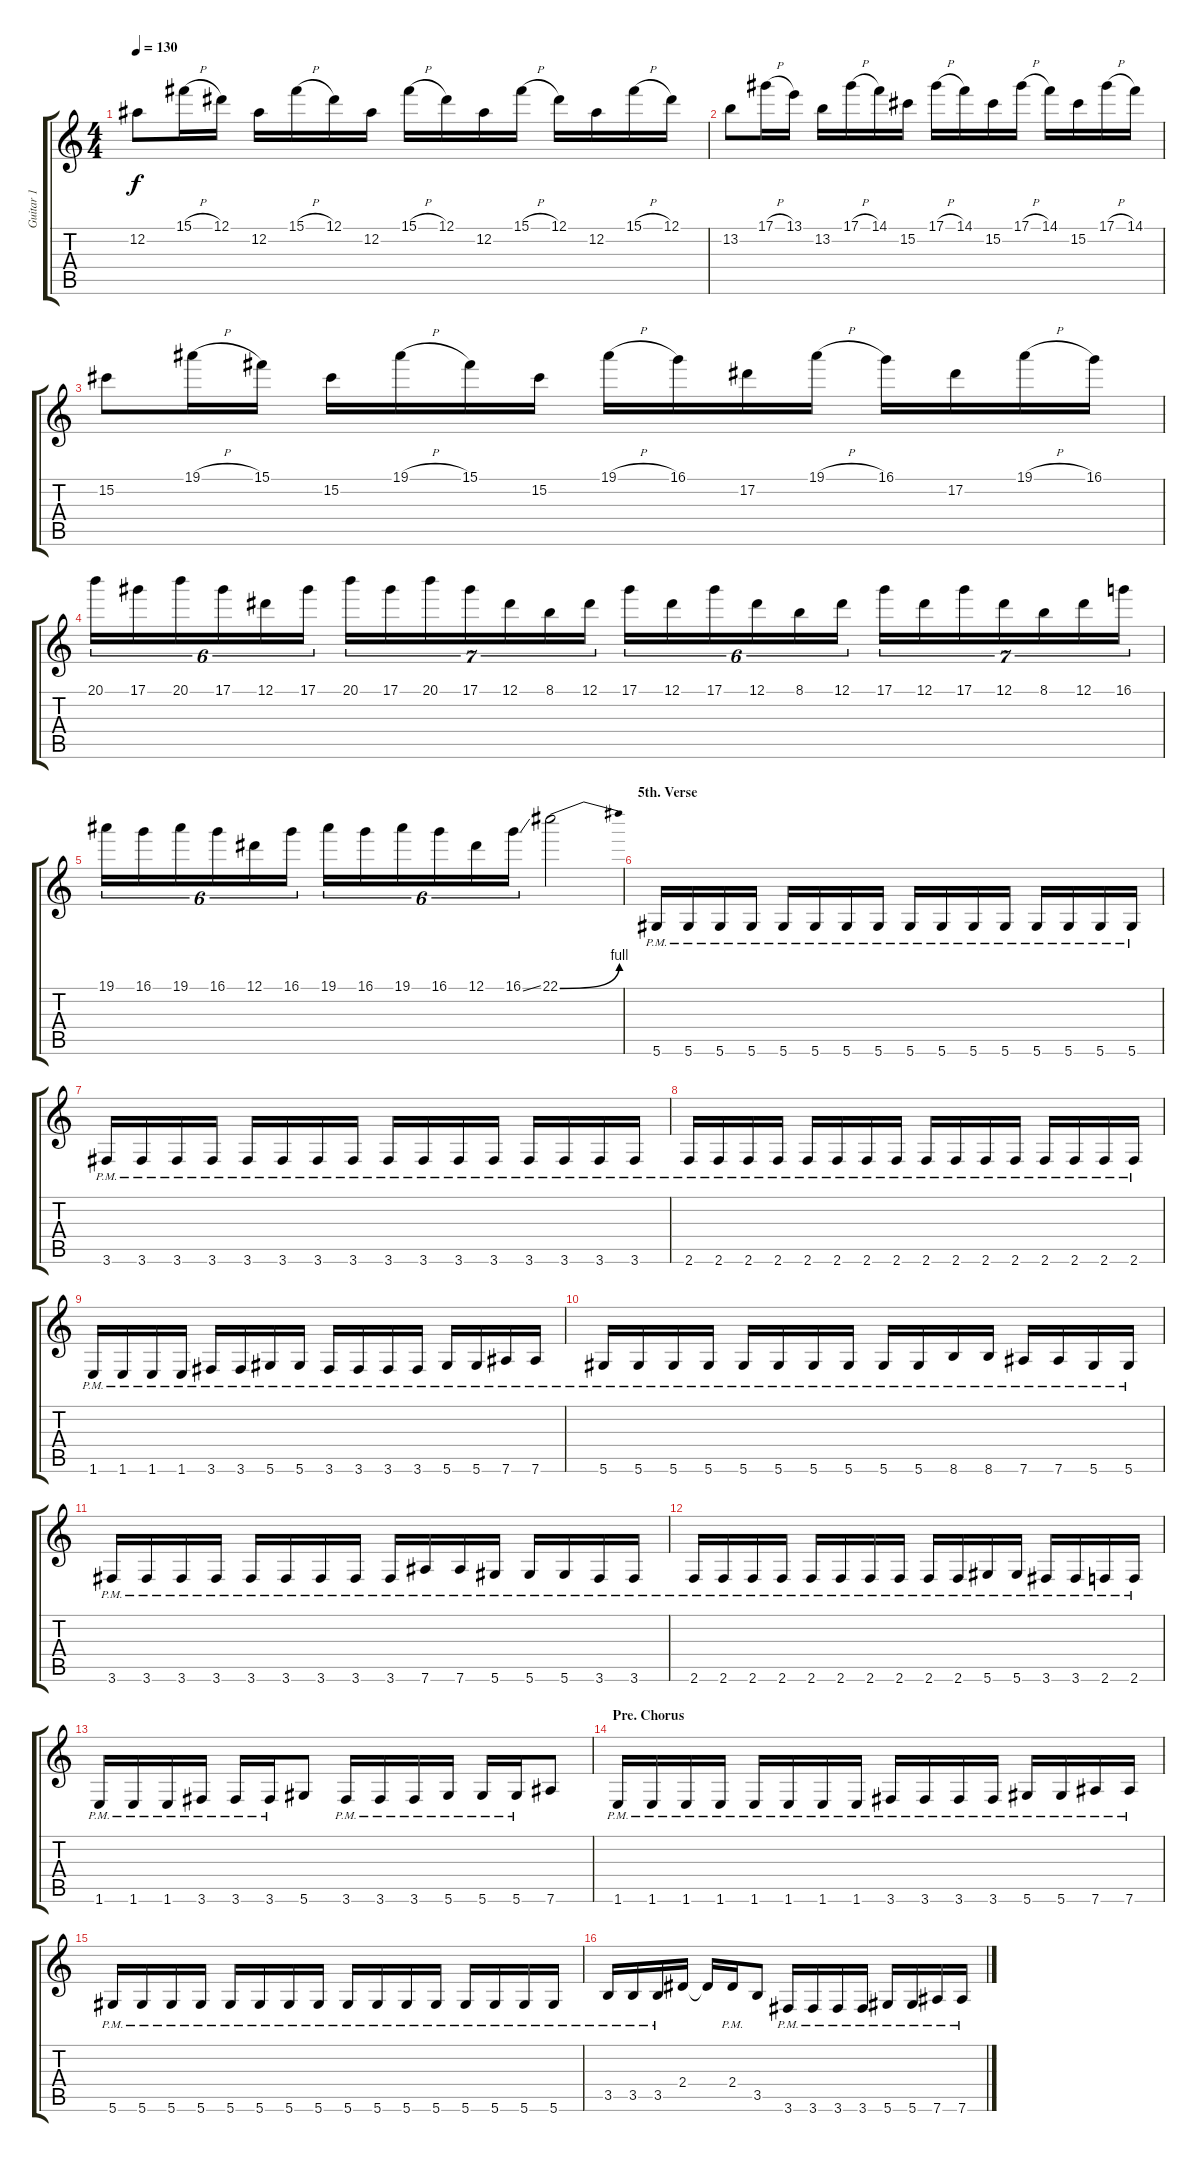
\track ("Guitar 1" "Guitar 1") {instrument distortionguitar}
\staff {score tabs}
\tuning (Eb4 Bb3 Gb3 Db3 Ab2 Eb2) {hide}
\ts (4 4)
\tempo 130
\clef g2
\ks c
12.2.8{dy f} 15.1{h}.16 12.1.16 12.2.16 15.1{h}.16 12.1.16 12.2.16 15.1{h}.16 12.1.16 12.2.16 15.1{h}.16 12.1.16 12.2.16 15.1{h}.16 12.1.16 |
13.2.8 17.1{h}.16 13.1.16 13.2.16 17.1{h}.16 14.1.16 15.2.16 17.1{h}.16 14.1.16 15.2.16 17.1{h}.16 14.1.16 15.2.16 17.1{h}.16 14.1.16 |
15.2.8 19.1{h}.16 15.1.16 15.2.16 19.1{h}.16 15.1.16 15.2.16 19.1{h}.16 16.1.16 17.2.16 19.1{h}.16 16.1.16 17.2.16 19.1{h}.16 16.1.16 |
20.1.16{tu (6 4)} 17.1.16{tu (6 4)} 20.1.16{tu (6 4)} 17.1.16{tu (6 4)} 12.1.16{tu (6 4)} 17.1.16{tu (6 4)} 20.1.16{tu (7 4)} 17.1.16{tu (7 4)} 20.1.16{tu (7 4)} 17.1.16{tu (7 4)} 12.1.16{tu (7 4)} 8.1.16{tu (7 4)} 12.1.16{tu (7 4)} 17.1.16{tu (6 4)} 12.1.16{tu (6 4)} 17.1.16{tu (6 4)} 12.1.16{tu (6 4)} 8.1.16{tu (6 4)} 12.1.16{tu (6 4)} 17.1.16{tu (7 4)} 12.1.16{tu (7 4)} 17.1.16{tu (7 4)} 12.1.16{tu (7 4)} 8.1.16{tu (7 4)} 12.1.16{tu (7 4)} 16.1.16{tu (7 4)} |
19.1.16{tu (6 4)} 16.1.16{tu (6 4)} 19.1.16{tu (6 4)} 16.1.16{tu (6 4)} 12.1.16{tu (6 4)} 16.1.16{tu (6 4)} 19.1.16{tu (6 4)} 16.1.16{tu (6 4)} 19.1.16{tu (6 4)} 16.1.16{tu (6 4)} 12.1.16{tu (6 4)} 16.1{ss}.16{tu (6 4)} 22.1{be (bend 0 0 60 4)}.2 |
\section ("" "5th. Verse")
5.6{pm}.16 5.6{pm}.16 5.6{pm}.16 5.6{pm}.16 5.6{pm}.16 5.6{pm}.16 5.6{pm}.16 5.6{pm}.16 5.6{pm}.16 5.6{pm}.16 5.6{pm}.16 5.6{pm}.16 5.6{pm}.16 5.6{pm}.16 5.6{pm}.16 5.6{pm}.16 |
3.6{pm}.16 3.6{pm}.16 3.6{pm}.16 3.6{pm}.16 3.6{pm}.16 3.6{pm}.16 3.6{pm}.16 3.6{pm}.16 3.6{pm}.16 3.6{pm}.16 3.6{pm}.16 3.6{pm}.16 3.6{pm}.16 3.6{pm}.16 3.6{pm}.16 3.6{pm}.16 |
2.6{pm}.16 2.6{pm}.16 2.6{pm}.16 2.6{pm}.16 2.6{pm}.16 2.6{pm}.16 2.6{pm}.16 2.6{pm}.16 2.6{pm}.16 2.6{pm}.16 2.6{pm}.16 2.6{pm}.16 2.6{pm}.16 2.6{pm}.16 2.6{pm}.16 2.6{pm}.16 |
1.6{pm}.16 1.6{pm}.16 1.6{pm}.16 1.6{pm}.16 3.6{pm}.16 3.6{pm}.16 5.6{pm}.16 5.6{pm}.16 3.6{pm}.16 3.6{pm}.16 3.6{pm}.16 3.6{pm}.16 5.6{pm}.16 5.6{pm}.16 7.6{pm}.16 7.6{pm}.16 |
5.6{pm}.16 5.6{pm}.16 5.6{pm}.16 5.6{pm}.16 5.6{pm}.16 5.6{pm}.16 5.6{pm}.16 5.6{pm}.16 5.6{pm}.16 5.6{pm}.16 8.6{pm}.16 8.6{pm}.16 7.6{pm}.16 7.6{pm}.16 5.6{pm}.16 5.6{pm}.16 |
3.6{pm}.16 3.6{pm}.16 3.6{pm}.16 3.6{pm}.16 3.6{pm}.16 3.6{pm}.16 3.6{pm}.16 3.6{pm}.16 3.6{pm}.16 7.6{pm}.16 7.6{pm}.16 5.6{pm}.16 5.6{pm}.16 5.6{pm}.16 3.6{pm}.16 3.6{pm}.16 |
2.6{pm}.16 2.6{pm}.16 2.6{pm}.16 2.6{pm}.16 2.6{pm}.16 2.6{pm}.16 2.6{pm}.16 2.6{pm}.16 2.6{pm}.16 2.6{pm}.16 5.6{pm}.16 5.6{pm}.16 3.6{pm}.16 3.6{pm}.16 2.6{pm}.16 2.6{pm}.16 |
1.6{pm}.16 1.6{pm}.16 1.6{pm}.16 3.6{pm}.16 3.6{pm}.16 3.6{pm}.16 5.6.8 3.6{pm}.16 3.6{pm}.16 3.6{pm}.16 5.6{pm}.16 5.6{pm}.16 5.6{pm}.16 7.6.8 |
\section ("" "Pre. Chorus")
1.6{pm}.16 1.6{pm}.16 1.6{pm}.16 1.6{pm}.16 1.6{pm}.16 1.6{pm}.16 1.6{pm}.16 1.6{pm}.16 3.6{pm}.16 3.6{pm}.16 3.6{pm}.16 3.6{pm}.16 5.6{pm}.16 5.6{pm}.16 7.6{pm}.16 7.6{pm}.16 |
5.6{pm}.16 5.6{pm}.16 5.6{pm}.16 5.6{pm}.16 5.6{pm}.16 5.6{pm}.16 5.6{pm}.16 5.6{pm}.16 5.6{pm}.16 5.6{pm}.16 5.6{pm}.16 5.6{pm}.16 5.6{pm}.16 5.6{pm}.16 5.6{pm}.16 5.6{pm}.16 |
3.5{pm}.16 3.5{pm}.16 3.5{pm}.16 2.4.16 2.4{t}.16 2.4{pm}.16 3.5.8 3.6{pm}.16 3.6{pm}.16 3.6{pm}.16 3.6{pm}.16 5.6{pm}.16 5.6{pm}.16 7.6{pm}.16 7.6{pm}.16
